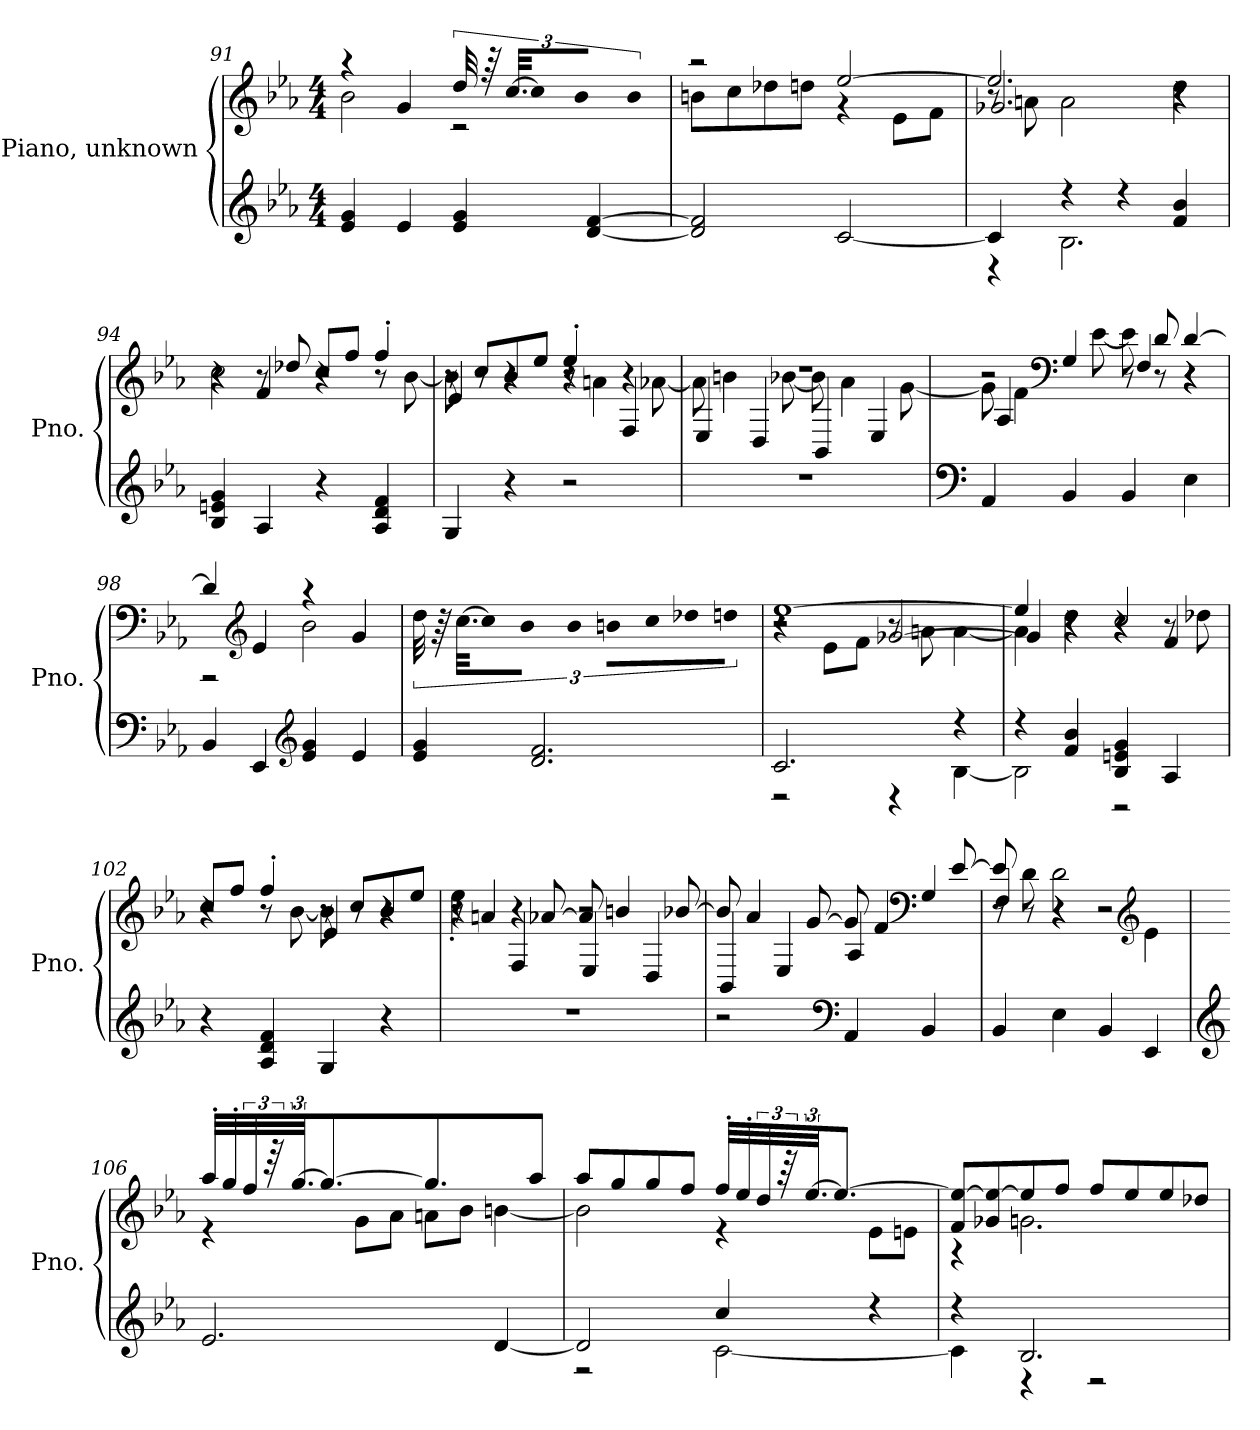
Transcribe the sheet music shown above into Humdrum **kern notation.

**kern	**kern
*part1	*part1
*staff2	*staff1
*I"Piano, unknown	*
*I'Pno.	*
!!LO:LB:g=z
*clefG2	*clefG2
*k[b-e-a-]	*k[b-e-a-]
*M4/4	*M4/4
=91	=91
*	*^
4e-/ 4g/	4r	2b-\
4e-/	4g/	.
4e-/ 4g/	48dd/	2r
.	96r	.
.	[48.cc/KLL	.
.	16cc/J]	.
.	8b-/J	.
[4d/ [4f/	4b-/	.
=92	=92	=92
2d/] 2f/]	2r	8bn\L
.	.	8cc\
.	.	8dd-X\
.	.	8ddn\J
[2c/	[2ee-/	4r
.	.	8e-\L
.	.	8f\J
=93	=93	=93
*^	*	*^
4c/]	4r	2.ee-/]	8r	2.g-X/
.	.	.	8an\	.
4r	2.B-\	.	2a\	.
4r	.	.	.	.
4f/ 4b-/	.	4r	4dd\	4r
*v	*v	*	*	*
=94	=94	=94	=94
4B-/ 4en/ 4g/	4r	2cc\	4r
4A-/	8r	.	4f/
.	8dd-X/	.	.
4r	8cc/L	4r	2r
.	8ff/J	.	.
4A-/ 4d/ 4f/	4ff'/	8r	.
.	.	[8b-\	.
!!LO:LB:g=z	!!	!!
=95	=95	=95	=95
4G/	8r	8b-\]	4e-/
.	8cc/L	8r	.
4r	8b-/	4r	4r
.	8ee-/J	.	.
2r	4ee-'/	8r	4r
.	.	4an\	.
.	4r	.	4F/
.	.	[8a-X\	.
=96	=96	=96	=96
1r	1r	8a-\]	4E-/
.	.	4bn\	.
.	.	.	4D/
.	.	[8b-X\	.
.	.	8b-\]	4BB-/
.	.	4a-\	.
.	.	.	4E-/
.	.	[8g\	.
=97	=97	=97	=97
*clefF4	*	*	*
4AA-/	2r	8g\]	4A-/
.	.	4f\	.
*	*clefF4	*	*
4BB-/	.	.	4G/
.	.	[8e-\	.
4BB-/	8r	8e-\]	4F/
.	8d/	8r	.
4E-\	[4d/	4r	4r
*	*	*v	*v
!!LO:LB:g=z
=98	=98	=98
4BB-/	4d/]	2r
*	*clefG2	*
4EE-/	4e-/	.
*clefG2	*	*
4e-/ 4g/	4r	2b-\
4e-/	4g/	.
*	*v	*v
=99	=99
4e-/ 4g/	48dd\
.	96r
.	[48.cc\KLL
.	16cc\J]
.	8b-\J
2.d/ 2.f/	4b-\
.	8bn\L
.	8cc\
.	8dd-X\
.	8ddn\J
=100	=100
*^	*^
*	*	*	*^
2.c/	2r	[1ee-	4r	2r
.	.	.	8e-\L	.
.	.	.	8f\J	.
.	4r	.	8r	[2g-X/
.	.	.	8an\	.
4r	[4B-\	.	[4a\	.
=101	=101	=101	=101	=101
4r	2B-\]	4ee-/]	4a\]	4g-/]
4f/ 4b-/	.	4r	4dd\	4r
4B-/ 4en/ 4g/	2r	2cc/	4r	4r
4A-/	.	.	8r	4f/
.	.	.	8dd-X\	.
*v	*v	*	*	*
!!LO:LB:g=z	!!	!!
=102	=102	=102	=102
4r	8cc/L	4r	2r
.	8ff/J	.	.
4A-/ 4d/ 4f/	4ff'/	8r	.
.	.	[8b-\	.
4G/	8r	8b-\]	4e-/
.	8cc/L	8r	.
4r	8b-/	4r	4r
.	8ee-/J	.	.
=103	=103	=103	=103
1r	8r	4ee-'\	4r
.	4an/	.	.
.	.	4r	4F/
.	[8a-X/	.	.
.	8a-/]	2r	4E-/
.	4bn/	.	.
.	.	.	4D/
.	[8b-X/	.	.
*	*	*v	*v
=104	=104	=104
2r	8b-/]	4BB-/
.	4a-/	.
.	.	4E-/
.	[8g/	.
*clefF4	*	*
4AA-/	8g/]	4A-/
.	4f/	.
*	*clefF4	*
4BB-/	.	4G/
.	[8e-/	.
!!LO:PB:g=z
=105	=105	=105
*	*	*^
4BB-/	8e-/]	8r	4F/
.	8r	8d\	.
4E-\	4r	2d\	4r
4BB-/	2r	.	2r
*	*clefG2	*	*
4EE-/	.	4e-\	.
*	*v	*v	*v
=106	=106
*clefG2	*
*	*^
2.e-/	32aa-'/LLL	4r
.	32gg'/	.
.	48ff/JJJ	.
.	96r	.
.	[48.gg/	.
.	4.gg/_	.
.	.	8g\L
.	.	8a-\J
.	4.gg/]	8an\L
.	.	8b-\J
[4d/	.	[4bn\
.	8aa-/	.
=107	=107	=107
*^	*	*
2d/]	2r	8aa-/L	2b\]
.	.	8gg/	.
.	.	8gg/	.
.	.	8ff/J	.
4cc/	[2c\	32ff'/LLL	4r
.	.	32ee-'/	.
.	.	48dd/JJJ	.
.	.	96r	.
.	.	[48.ee-/	.
.	.	4.ee-/_	.
4r	.	.	8e-\L
.	.	.	8en\J
!!LO:LB:g=z	!!
=108	=108	=108	=108
4r	4c\]	8f/ 8ee-/_L	4r
.	.	8g-X/ 8ee-/_	.
2.B-/	4r	8ee-/]	2.gn\
.	.	8ff/J	.
.	2r	8ff/L	.
.	.	8ee-/	.
.	.	8ee-/	.
.	.	8dd-X/J	.
*v	*v	*	*
*	*v	*v
=	=
*-	*-
